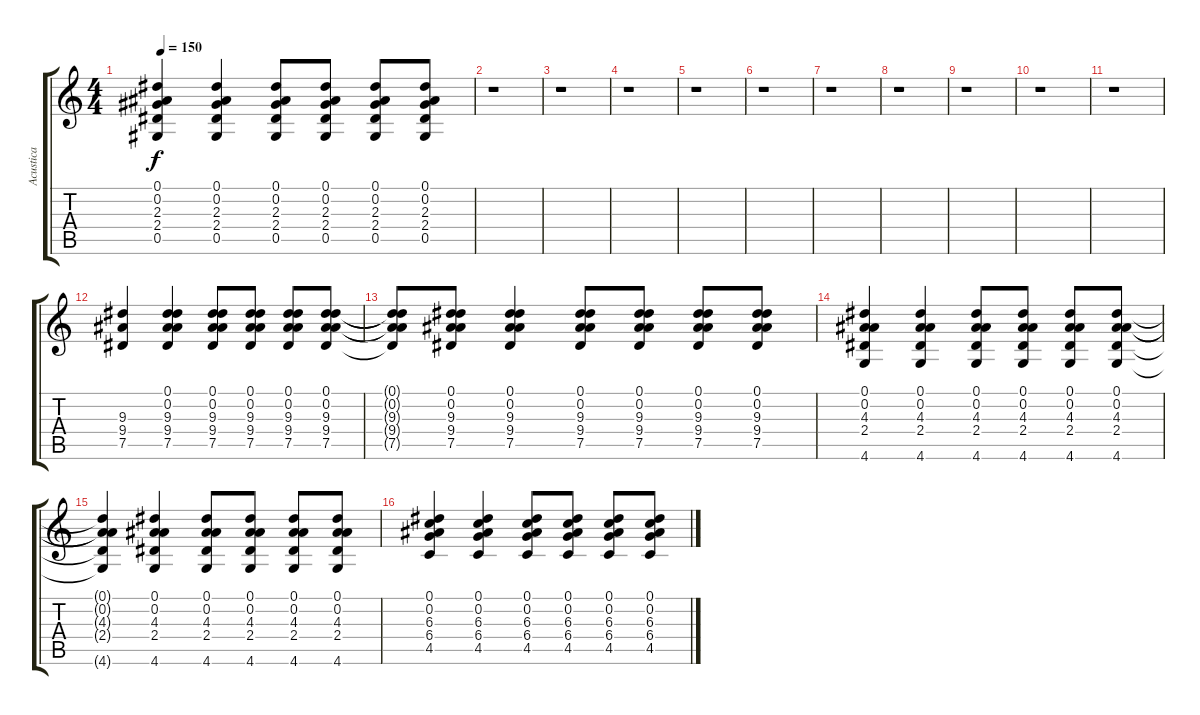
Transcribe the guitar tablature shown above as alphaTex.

\track ("Acustica" "Acustica") {instrument acousticguitarnylon}
\staff {score tabs}
\tuning (Eb4 Bb3 Gb3 Db3 Ab2 Eb2) {hide}
\ts (4 4)
\tempo 150
\clef g2
\ks c
(0.1 0.2 2.3 2.4 0.5).4{dy f} (0.1 0.2 2.3 2.4 0.5).4 (0.1 0.2 2.3 2.4 0.5).8 (0.1 0.2 2.3 2.4 0.5).8 (0.1 0.2 2.3 2.4 0.5).8 (0.1 0.2 2.3 2.4 0.5).8 |
r.1 |
r.1 |
r.1 |
r.1 |
r.1 |
r.1 |
r.1 |
r.1 |
r.1 |
r.1 |
(9.3 9.4 7.5).4 (0.1 0.2 9.3 9.4 7.5).4 (0.1 0.2 9.3 9.4 7.5).8 (0.1 0.2 9.3 9.4 7.5).8 (0.1 0.2 9.3 9.4 7.5).8 (0.1 0.2 9.3 9.4 7.5).8 |
(0.1{t} 0.2{t} 9.3{t} 9.4{t} 7.5{t}).8 (0.1 0.2 9.3 9.4 7.5).8 (0.1 0.2 9.3 9.4 7.5).4 (0.1 0.2 9.3 9.4 7.5).8 (0.1 0.2 9.3 9.4 7.5).8 (0.1 0.2 9.3 9.4 7.5).8 (0.1 0.2 9.3 9.4 7.5).8 |
(0.1 0.2 4.3 2.4 4.6).4 (0.1 0.2 4.3 2.4 4.6).4 (0.1 0.2 4.3 2.4 4.6).8 (0.1 0.2 4.3 2.4 4.6).8 (0.1 0.2 4.3 2.4 4.6).8 (0.1 0.2 4.3 2.4 4.6).8 |
(0.1{t} 0.2{t} 4.3{t} 2.4{t} 4.6{t}).4 (0.1 0.2 4.3 2.4 4.6).4 (0.1 0.2 4.3 2.4 4.6).8 (0.1 0.2 4.3 2.4 4.6).8 (0.1 0.2 4.3 2.4 4.6).8 (0.1 0.2 4.3 2.4 4.6).8 |
(0.1 0.2 6.3 6.4 4.5).4 (0.1 0.2 6.3 6.4 4.5).4 (0.1 0.2 6.3 6.4 4.5).8 (0.1 0.2 6.3 6.4 4.5).8 (0.1 0.2 6.3 6.4 4.5).8 (0.1 0.2 6.3 6.4 4.5).8
